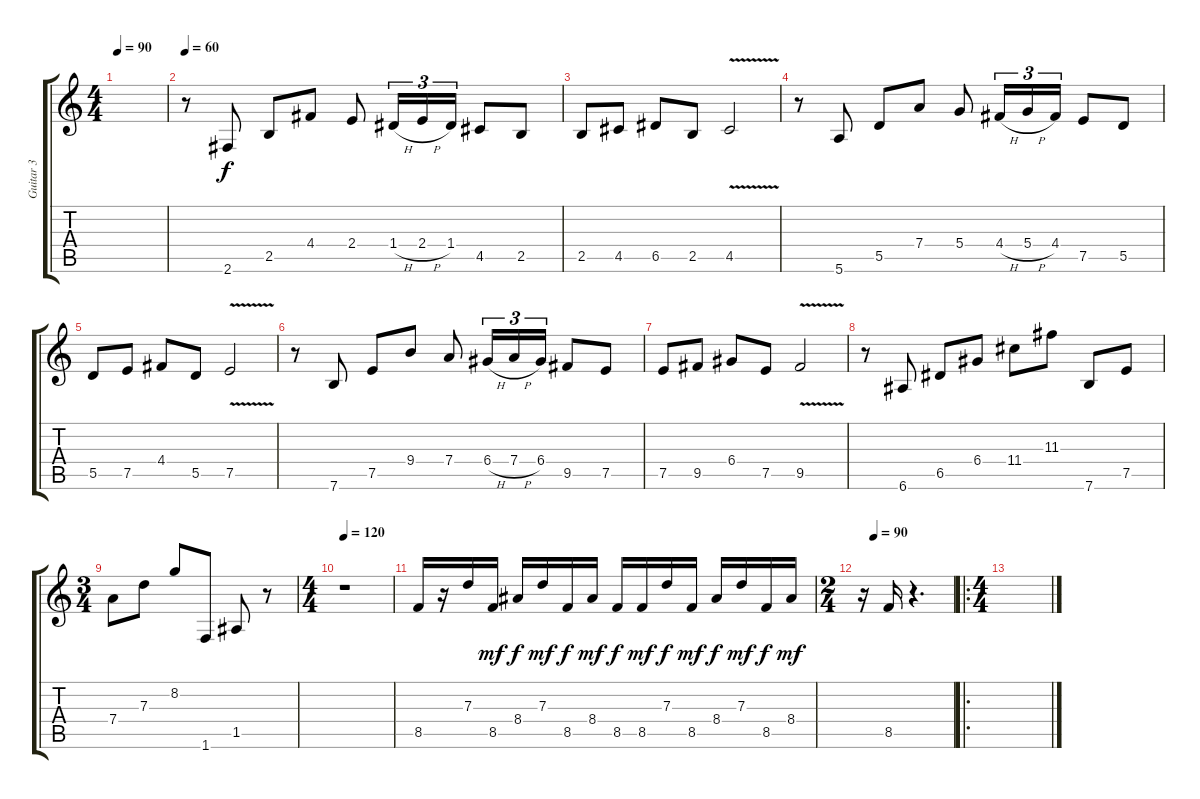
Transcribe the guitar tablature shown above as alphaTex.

\track ("Guitar 3" "Guitar 3") {instrument overdrivenguitar}
\staff {score tabs}
\tuning (E4 B3 G3 D3 A2 E2) {hide}
\ts (4 4)
\tempo 90
\clef g2
\ks c
|
\tempo 60
r.8 2.6.8 2.5.8 4.4.8 2.4.8 1.4{h}.16{tu (3 2)} 2.4{h}.16{tu (3 2)} 1.4.16{tu (3 2)} 4.5.8 2.5.8 |
2.5.8 4.5.8 6.5.8 2.5.8 4.5{v}.2 |
r.8 5.6.8 5.5.8 7.4.8 5.4.8 4.4{h}.16{tu (3 2)} 5.4{h}.16{tu (3 2)} 4.4.16{tu (3 2)} 7.5.8 5.5.8 |
5.5.8 7.5.8 4.4.8 5.5.8 7.5{v}.2 |
r.8 7.6.8 7.5.8 9.4.8 7.4.8 6.4{h}.16{tu (3 2)} 7.4{h}.16{tu (3 2)} 6.4.16{tu (3 2)} 9.5.8 7.5.8 |
7.5.8 9.5.8 6.4.8 7.5.8 9.5{v}.2 |
r.8 6.6.8 6.5.8 6.4.8 11.4.8 11.3.8 7.6.8 7.5.8 |
\ts (3 4)
7.4.8 7.3.8 8.2.8 1.6.8 1.5.8 r.8 |
\ts (4 4)
\tempo 120
r.1 |
8.5.16{instrument electricguitarclean} r.16 7.3.16 8.5.16{dy mf} 8.4.16{dy f} 7.3.16{dy mf} 8.5.16{dy f} 8.4.16{dy mf} 8.5.16{dy f} 8.5.16{dy mf} 7.3.16{dy f} 8.5.16{dy mf} 8.4.16{dy f} 7.3.16{dy mf} 8.5.16{dy f} 8.4.16{dy mf} |
\ts (2 4)
\tempo (90 0.125)
r.16 8.5.16 r.4{d instrument overdrivenguitar} |
\ro
\ts (4 4)
